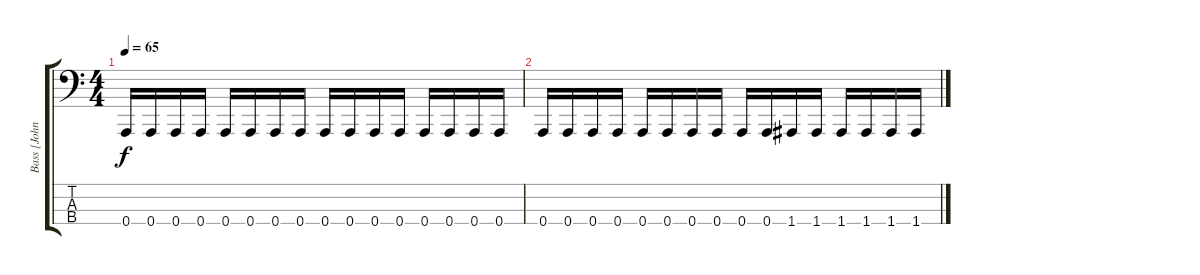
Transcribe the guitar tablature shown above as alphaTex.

\track ("Bass [John Vesano]" "Bass [John") {instrument electricbasspick}
\staff {score tabs}
\tuning (D2 A1 E1 A0) {hide}
\ts (4 4)
\tempo 65
\clef f4
\ks c
0.4.16{dy f} 0.4.16 0.4.16 0.4.16 0.4.16 0.4.16 0.4.16 0.4.16 0.4.16 0.4.16 0.4.16 0.4.16 0.4.16 0.4.16 0.4.16 0.4.16 |
0.4.16 0.4.16 0.4.16 0.4.16 0.4.16 0.4.16 0.4.16 0.4.16 0.4.16 0.4.16 1.4.16 1.4.16 1.4.16 1.4.16 1.4.16 1.4.16
